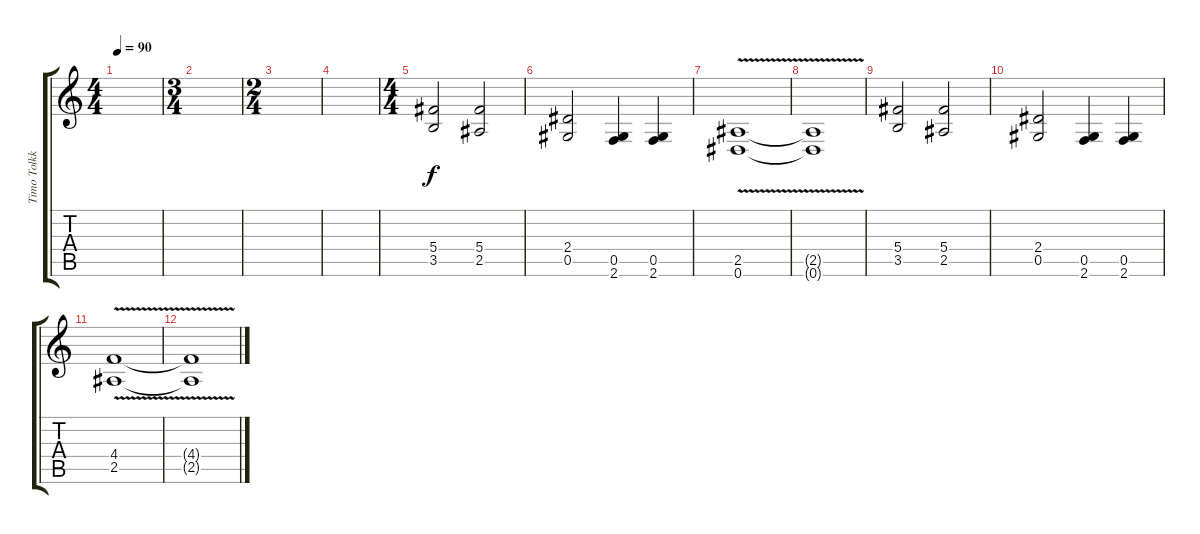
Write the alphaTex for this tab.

\track ("Timo Tolkki Rythm Gtr." "Timo Tolkk") {instrument distortionguitar}
\staff {score tabs}
\tuning (Eb4 Bb3 Gb3 Db3 Ab2 Eb2) {hide}
\ts (4 4)
\tempo 90
\clef g2
\ks c
|
\ts (3 4)
|
\ts (2 4)
|
|
\ts (4 4)
(5.4 3.5).2 (5.4 2.5).2 |
(2.4 0.5).2 (0.5 2.6).4 (0.5 2.6).4 |
(2.5{v} 0.6).1 |
(2.5{t} 0.6{t}).1 |
(5.4 3.5).2 (5.4 2.5).2 |
(2.4 0.5).2 (0.5 2.6).4 (0.5 2.6).4 |
(4.4{v} 2.5).1 |
(4.4{t} 2.5{t}).1
